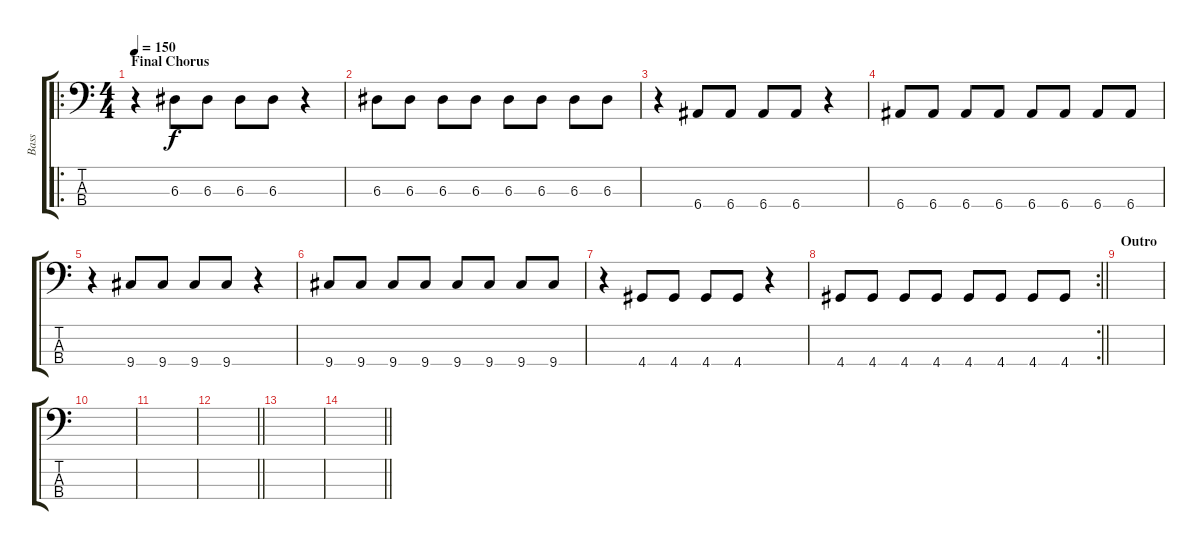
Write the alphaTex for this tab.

\track ("Bass" "Bass") {instrument fretlessbass}
\staff {score tabs}
\tuning (G2 D2 A1 E1) {hide}
\ro
\ts (4 4)
\section ("" "Final Chorus")
\tempo 150
\clef f4
\ks c
r.4{dy f} 6.3.8 6.3.8 6.3.8 6.3.8 r.4 |
6.3.8 6.3.8 6.3.8 6.3.8 6.3.8 6.3.8 6.3.8 6.3.8 |
r.4 6.4.8 6.4.8 6.4.8 6.4.8 r.4 |
6.4.8 6.4.8 6.4.8 6.4.8 6.4.8 6.4.8 6.4.8 6.4.8 |
r.4 9.4.8 9.4.8 9.4.8 9.4.8 r.4 |
9.4.8 9.4.8 9.4.8 9.4.8 9.4.8 9.4.8 9.4.8 9.4.8 |
r.4 4.4.8 4.4.8 4.4.8 4.4.8 r.4 |
\rc 2
\barLineRight lightlight
4.4.8 4.4.8 4.4.8 4.4.8 4.4.8 4.4.8 4.4.8 4.4.8 |
\section ("" "Outro")
|
|
|
\barLineRight lightlight
|
|
\barLineRight lightlight
